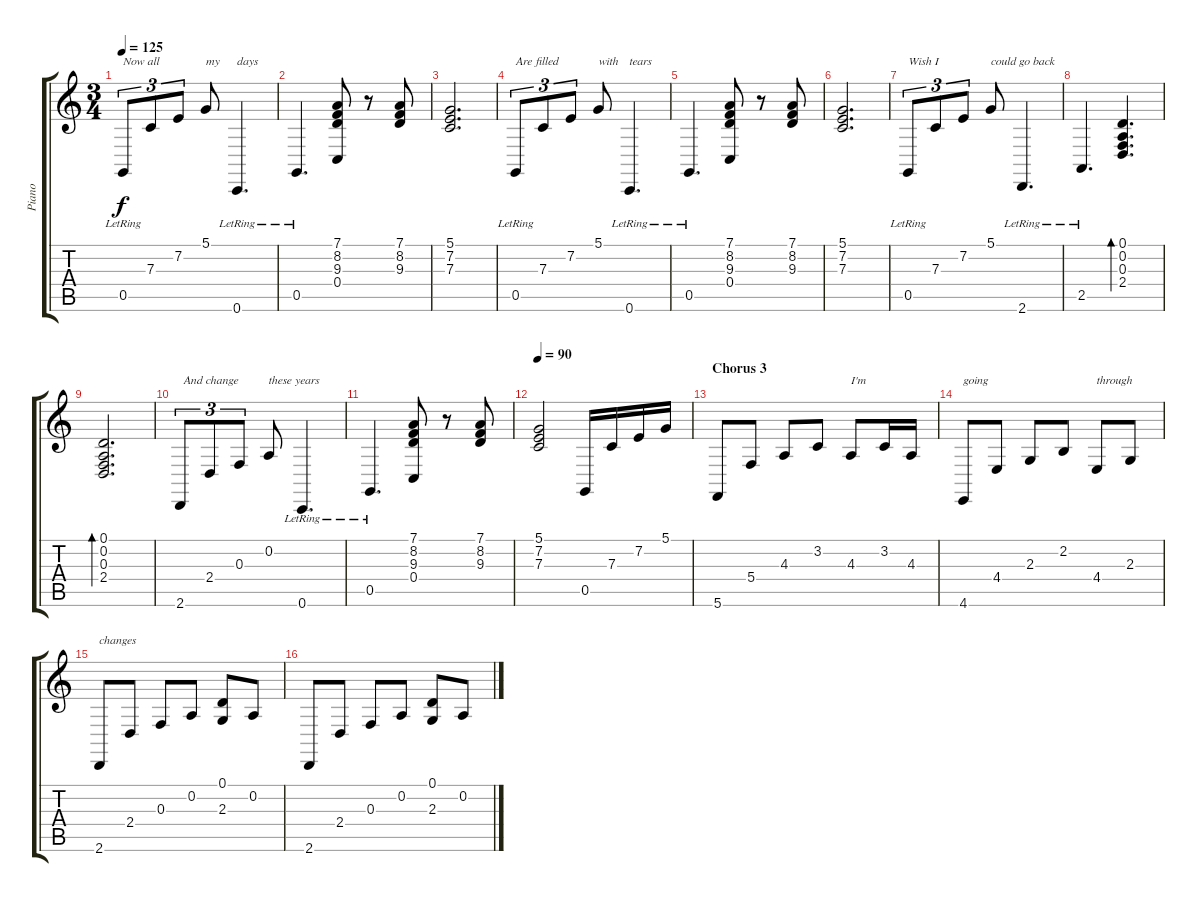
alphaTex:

\track ("Piano" "Piano") {instrument acousticgrandpiano}
\staff {score tabs}
\tuning (D4 A3 F3 C3 G2 C2) {hide}
\ts (3 4)
\tempo 125
\clef g2
\ks c
0.5{lr}.8{tu (3 2) txt "Now all" dy f} 7.3.8{tu (3 2)} 7.2.8{tu (3 2)} 5.1.8{txt "my"} 0.6{lr}.4{d txt "days"} |
0.5{lr}.4{d} (7.1 8.2 9.3 0.4).8 r.8 (7.1 8.2 9.3).8 |
(5.1 7.2 7.3).2{d} |
0.5{lr}.8{tu (3 2) txt "Are filled"} 7.3.8{tu (3 2)} 7.2.8{tu (3 2)} 5.1.8{txt "with"} 0.6{lr}.4{d txt "tears"} |
0.5{lr}.4{d} (7.1 8.2 9.3 0.4).8 r.8 (7.1 8.2 9.3).8 |
(5.1 7.2 7.3).2{d} |
0.5{lr}.8{tu (3 2) txt "Wish I"} 7.3.8{tu (3 2)} 7.2.8{tu (3 2)} 5.1.8{txt "could go back"} 2.6{lr}.4{d} |
2.5{lr}.4{d} (0.1 0.2 0.3 2.4).4{d bd 120} |
(0.1 0.2 0.3 2.4).2{d bd 120} |
2.6.8{tu (3 2) txt " And change"} 2.4.8{tu (3 2)} 0.3.8{tu (3 2)} 0.2.8{txt "these years"} 0.6{lr}.4{d} |
0.5{lr}.4{d} (7.1 8.2 9.3 0.4).8 r.8 (7.1 8.2 9.3).8 |
\tempo 90
(5.1 7.2 7.3).2 0.5.16 7.3.16 7.2.16 5.1.16 |
\section ("" "Chorus 3")
5.6.8 5.4.8 4.3.8 3.2.8 4.3.8{txt "I'm"} 3.2.16 4.3.16 |
4.6.8{txt "going"} 4.4.8 2.3.8 2.2.8 4.4.8{txt "through"} 2.3.8 |
2.6.8{txt "changes"} 2.4.8 0.3.8 0.2.8 (0.1 2.3).8 0.2.8 |
2.6.8 2.4.8 0.3.8 0.2.8 (0.1 2.3).8 0.2.8
